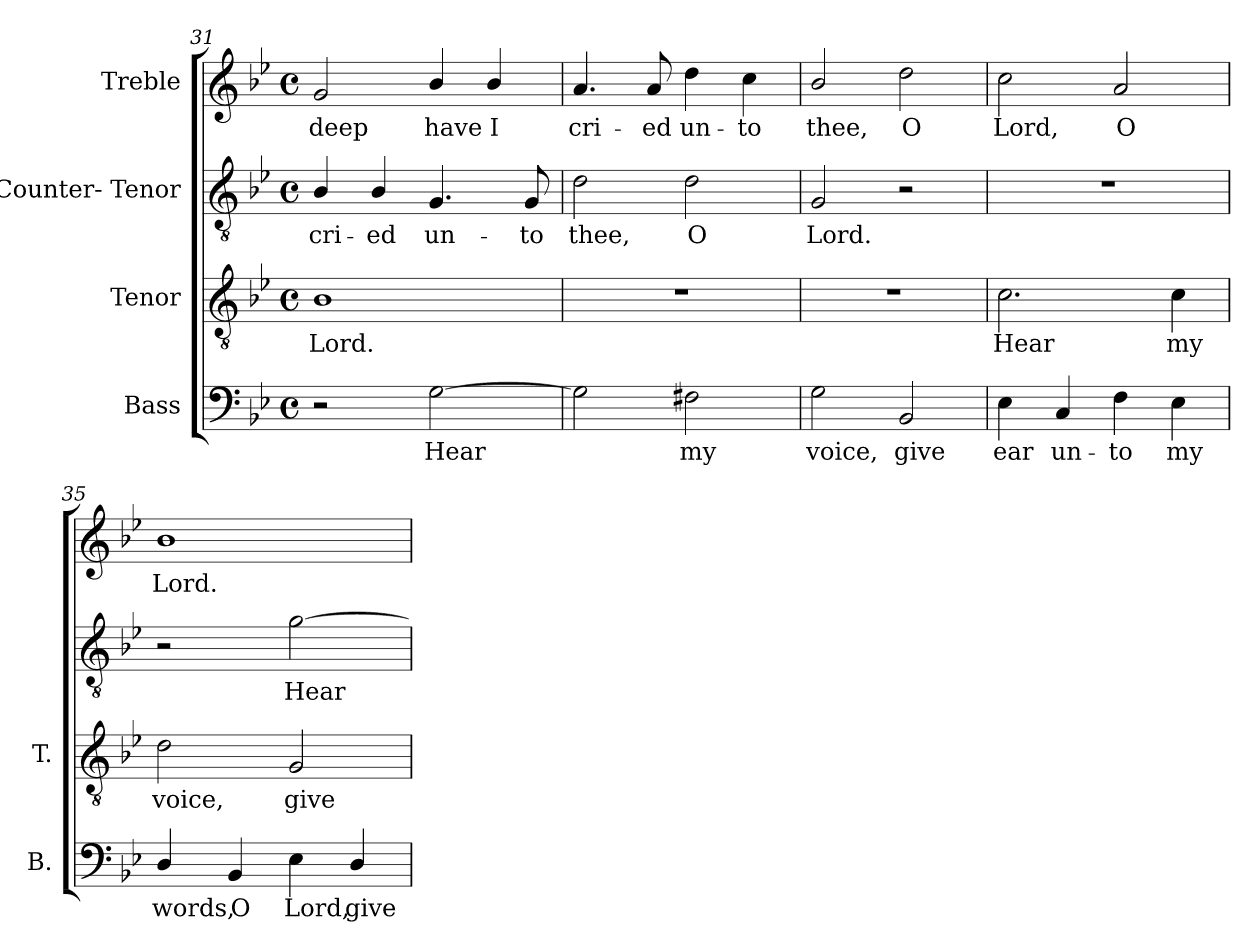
**kern	**text	**kern	**text	**kern	**text	**kern	**text
*part4	*part4	*part3	*part3	*part2	*part2	*part1	*part1
*staff4	*staff4	*staff3	*staff3	*staff2	*staff2	*staff1	*staff1
*I"Bass	*	*I"Tenor	*	*I"Counter- Tenor	*	*I"Treble	*
*I'B.	*	*I'T.	*	*	*	*	*
!!LO:LB:g=z
*clefF4	*	*clefGv2	*	*clefGv2	*	*clefG2	*
*	*	*ITrd7c12	*	*ITrd7c12	*	*	*
*k[b-e-]	*	*k[b-e-]	*	*k[b-e-]	*	*k[b-e-]	*
*B-:	*	*B-:	*	*B-:	*	*B-:	*
*M4/4	*	*M4/4	*	*M4/4	*	*M4/4	*
*met(c)	*	*met(c)	*	*met(c)	*	*met(c)	*
=31	=31	=31	=31	=31	=31	=31	=31
!	!	!	!LO:LY:b:color=#000000	!	!	!	!
!	!	!	!	!	!LO:LY:b:color=#000000	!	!
!	!	!	!	!	!	!	!LO:LY:b:color=#000000
2r	.	1BB-i	Lord.	4BB-i/	cri-	2gi/	deep
!	!	!	!	!	!LO:LY:b:color=#000000	!	!
.	.	.	.	4BB-i/	-ed	.	.
!	!LO:LY:b:color=#000000	!	!	!	!	!	!
!	!	!	!	!	!LO:LY:b:color=#000000	!	!
!	!	!	!	!	!	!	!LO:LY:b:color=#000000
[2Gi\	Hear	.	.	4.GGi/	un-	4b-i/	have
!	!	!	!	!	!	!	!LO:LY:b:color=#000000
.	.	.	.	.	.	4b-i/	I
!	!	!	!	!	!LO:LY:b:color=#000000	!	!
.	.	.	.	8GGi/	-to	.	.
=32	=32	=32	=32	=32	=32	=32	=32
!	!	!	!	!	!LO:LY:b:color=#000000	!	!
!	!	!	!	!	!	!	!LO:LY:b:color=#000000
2Gi\]	.	1r	.	2Di\	thee,	4.ai/	cri-
!	!	!	!	!	!	!	!LO:LY:b:color=#000000
.	.	.	.	.	.	8ai/	-ed
!	!LO:LY:b:color=#000000	!	!	!	!	!	!
!	!	!	!	!	!LO:LY:b:color=#000000	!	!
!	!	!	!	!	!	!	!LO:LY:b:color=#000000
2F#Xi\	my	.	.	2Di\	O	4ddi\	un-
!	!	!	!	!	!	!	!LO:LY:b:color=#000000
.	.	.	.	.	.	4cci\	-to
=33	=33	=33	=33	=33	=33	=33	=33
!	!LO:LY:b:color=#000000	!	!	!	!	!	!
!	!	!	!	!	!LO:LY:b:color=#000000	!	!
!	!	!	!	!	!	!	!LO:LY:b:color=#000000
2Gi\	voice,	1r	.	2GGi/	Lord.	2b-i/	thee,
!	!LO:LY:b:color=#000000	!	!	!	!	!	!
!	!	!	!	!	!	!	!LO:LY:b:color=#000000
2BB-i/	give	.	.	2r	.	2ddi\	O
=34	=34	=34	=34	=34	=34	=34	=34
!	!LO:LY:b:color=#000000	!	!	!	!	!	!
!	!	!	!LO:LY:b:color=#000000	!	!	!	!
!	!	!	!	!	!	!	!LO:LY:b:color=#000000
4E-i\	ear	2.Ci\	Hear	1r	.	2cci\	Lord,
!	!LO:LY:b:color=#000000	!	!	!	!	!	!
4Ci/	un-	.	.	.	.	.	.
!	!LO:LY:b:color=#000000	!	!	!	!	!	!
!	!	!	!	!	!	!	!LO:LY:b:color=#000000
4Fi\	-to	.	.	.	.	2ai/	O
!	!LO:LY:b:color=#000000	!	!	!	!	!	!
!	!	!	!LO:LY:b:color=#000000	!	!	!	!
4E-i\	my	4Ci\	my	.	.	.	.
=35	=35	=35	=35	=35	=35	=35	=35
!	!LO:LY:b:color=#000000	!	!	!	!	!	!
!	!	!	!LO:LY:b:color=#000000	!	!	!	!
!	!	!	!	!	!	!	!LO:LY:b:color=#000000
4Di/	words,	2Di\	voice,	2r	.	1b-i	Lord.
!	!LO:LY:b:color=#000000	!	!	!	!	!	!
4BB-i/	O	.	.	.	.	.	.
!	!LO:LY:b:color=#000000	!	!	!	!	!	!
!	!	!	!LO:LY:b:color=#000000	!	!	!	!
!	!	!	!	!	!LO:LY:b:color=#000000	!	!
4E-i\	Lord,	2GGi/	give	[2Gi\	Hear	.	.
!	!LO:LY:b:color=#000000	!	!	!	!	!	!
4Di/	give	.	.	.	.	.	.
=	=	=	=	=	=	=	=
*-	*-	*-	*-	*-	*-	*-	*-
